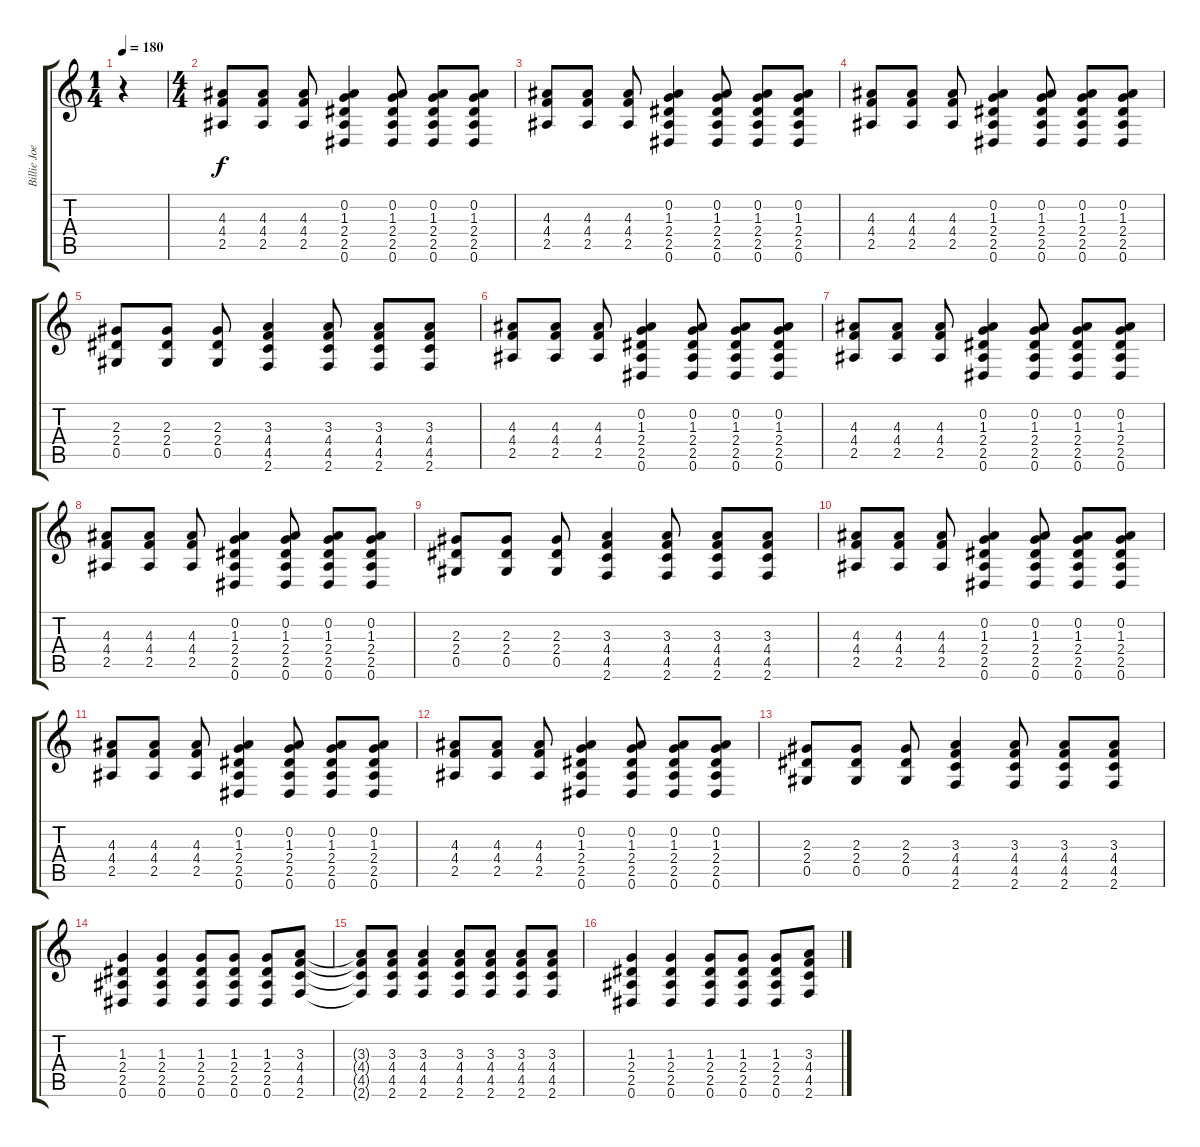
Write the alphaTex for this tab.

\track ("Billie Joe (Guitar)" "Billie Joe") {instrument distortionguitar}
\staff {score tabs}
\tuning (Eb4 Bb3 Gb3 Db3 Ab2 Eb2) {hide}
\ts (1 4)
\tempo 180
\clef g2
\ks c
r.4{dy f instrument distortionguitar} |
\ts (4 4)
(4.3 4.4 2.5).8 (4.3 4.4 2.5).8 (4.3 4.4 2.5).8 (0.2 1.3 2.4 2.5 0.6).4 (0.2 1.3 2.4 2.5 0.6).8 (0.2 1.3 2.4 2.5 0.6).8 (0.2 1.3 2.4 2.5 0.6).8 |
(4.3 4.4 2.5).8 (4.3 4.4 2.5).8 (4.3 4.4 2.5).8 (0.2 1.3 2.4 2.5 0.6).4 (0.2 1.3 2.4 2.5 0.6).8 (0.2 1.3 2.4 2.5 0.6).8 (0.2 1.3 2.4 2.5 0.6).8 |
(4.3 4.4 2.5).8 (4.3 4.4 2.5).8 (4.3 4.4 2.5).8 (0.2 1.3 2.4 2.5 0.6).4 (0.2 1.3 2.4 2.5 0.6).8 (0.2 1.3 2.4 2.5 0.6).8 (0.2 1.3 2.4 2.5 0.6).8 |
(2.3 2.4 0.5).8 (2.3 2.4 0.5).8 (2.3 2.4 0.5).8 (3.3 4.4 4.5 2.6).4 (3.3 4.4 4.5 2.6).8 (3.3 4.4 4.5 2.6).8 (3.3 4.4 4.5 2.6).8 |
(4.3 4.4 2.5).8 (4.3 4.4 2.5).8 (4.3 4.4 2.5).8 (0.2 1.3 2.4 2.5 0.6).4 (0.2 1.3 2.4 2.5 0.6).8 (0.2 1.3 2.4 2.5 0.6).8 (0.2 1.3 2.4 2.5 0.6).8 |
(4.3 4.4 2.5).8 (4.3 4.4 2.5).8 (4.3 4.4 2.5).8 (0.2 1.3 2.4 2.5 0.6).4 (0.2 1.3 2.4 2.5 0.6).8 (0.2 1.3 2.4 2.5 0.6).8 (0.2 1.3 2.4 2.5 0.6).8 |
(4.3 4.4 2.5).8 (4.3 4.4 2.5).8 (4.3 4.4 2.5).8 (0.2 1.3 2.4 2.5 0.6).4 (0.2 1.3 2.4 2.5 0.6).8 (0.2 1.3 2.4 2.5 0.6).8 (0.2 1.3 2.4 2.5 0.6).8 |
(2.3 2.4 0.5).8 (2.3 2.4 0.5).8 (2.3 2.4 0.5).8 (3.3 4.4 4.5 2.6).4 (3.3 4.4 4.5 2.6).8 (3.3 4.4 4.5 2.6).8 (3.3 4.4 4.5 2.6).8 |
(4.3 4.4 2.5).8 (4.3 4.4 2.5).8 (4.3 4.4 2.5).8 (0.2 1.3 2.4 2.5 0.6).4 (0.2 1.3 2.4 2.5 0.6).8 (0.2 1.3 2.4 2.5 0.6).8 (0.2 1.3 2.4 2.5 0.6).8 |
(4.3 4.4 2.5).8 (4.3 4.4 2.5).8 (4.3 4.4 2.5).8 (0.2 1.3 2.4 2.5 0.6).4 (0.2 1.3 2.4 2.5 0.6).8 (0.2 1.3 2.4 2.5 0.6).8 (0.2 1.3 2.4 2.5 0.6).8 |
(4.3 4.4 2.5).8 (4.3 4.4 2.5).8 (4.3 4.4 2.5).8 (0.2 1.3 2.4 2.5 0.6).4 (0.2 1.3 2.4 2.5 0.6).8 (0.2 1.3 2.4 2.5 0.6).8 (0.2 1.3 2.4 2.5 0.6).8 |
(2.3 2.4 0.5).8 (2.3 2.4 0.5).8 (2.3 2.4 0.5).8 (3.3 4.4 4.5 2.6).4 (3.3 4.4 4.5 2.6).8 (3.3 4.4 4.5 2.6).8 (3.3 4.4 4.5 2.6).8 |
(1.3 2.4 2.5 0.6).4 (1.3 2.4 2.5 0.6).4 (1.3 2.4 2.5 0.6).8 (1.3 2.4 2.5 0.6).8 (1.3 2.4 2.5 0.6).8 (3.3 4.4 4.5 2.6).8 |
(3.3{t} 4.4{t} 4.5{t} 2.6{t}).8 (3.3 4.4 4.5 2.6).8 (3.3 4.4 4.5 2.6).4 (3.3 4.4 4.5 2.6).8 (3.3 4.4 4.5 2.6).8 (3.3 4.4 4.5 2.6).8 (3.3 4.4 4.5 2.6).8 |
(1.3 2.4 2.5 0.6).4 (1.3 2.4 2.5 0.6).4 (1.3 2.4 2.5 0.6).8 (1.3 2.4 2.5 0.6).8 (1.3 2.4 2.5 0.6).8 (3.3 4.4 4.5 2.6).8
